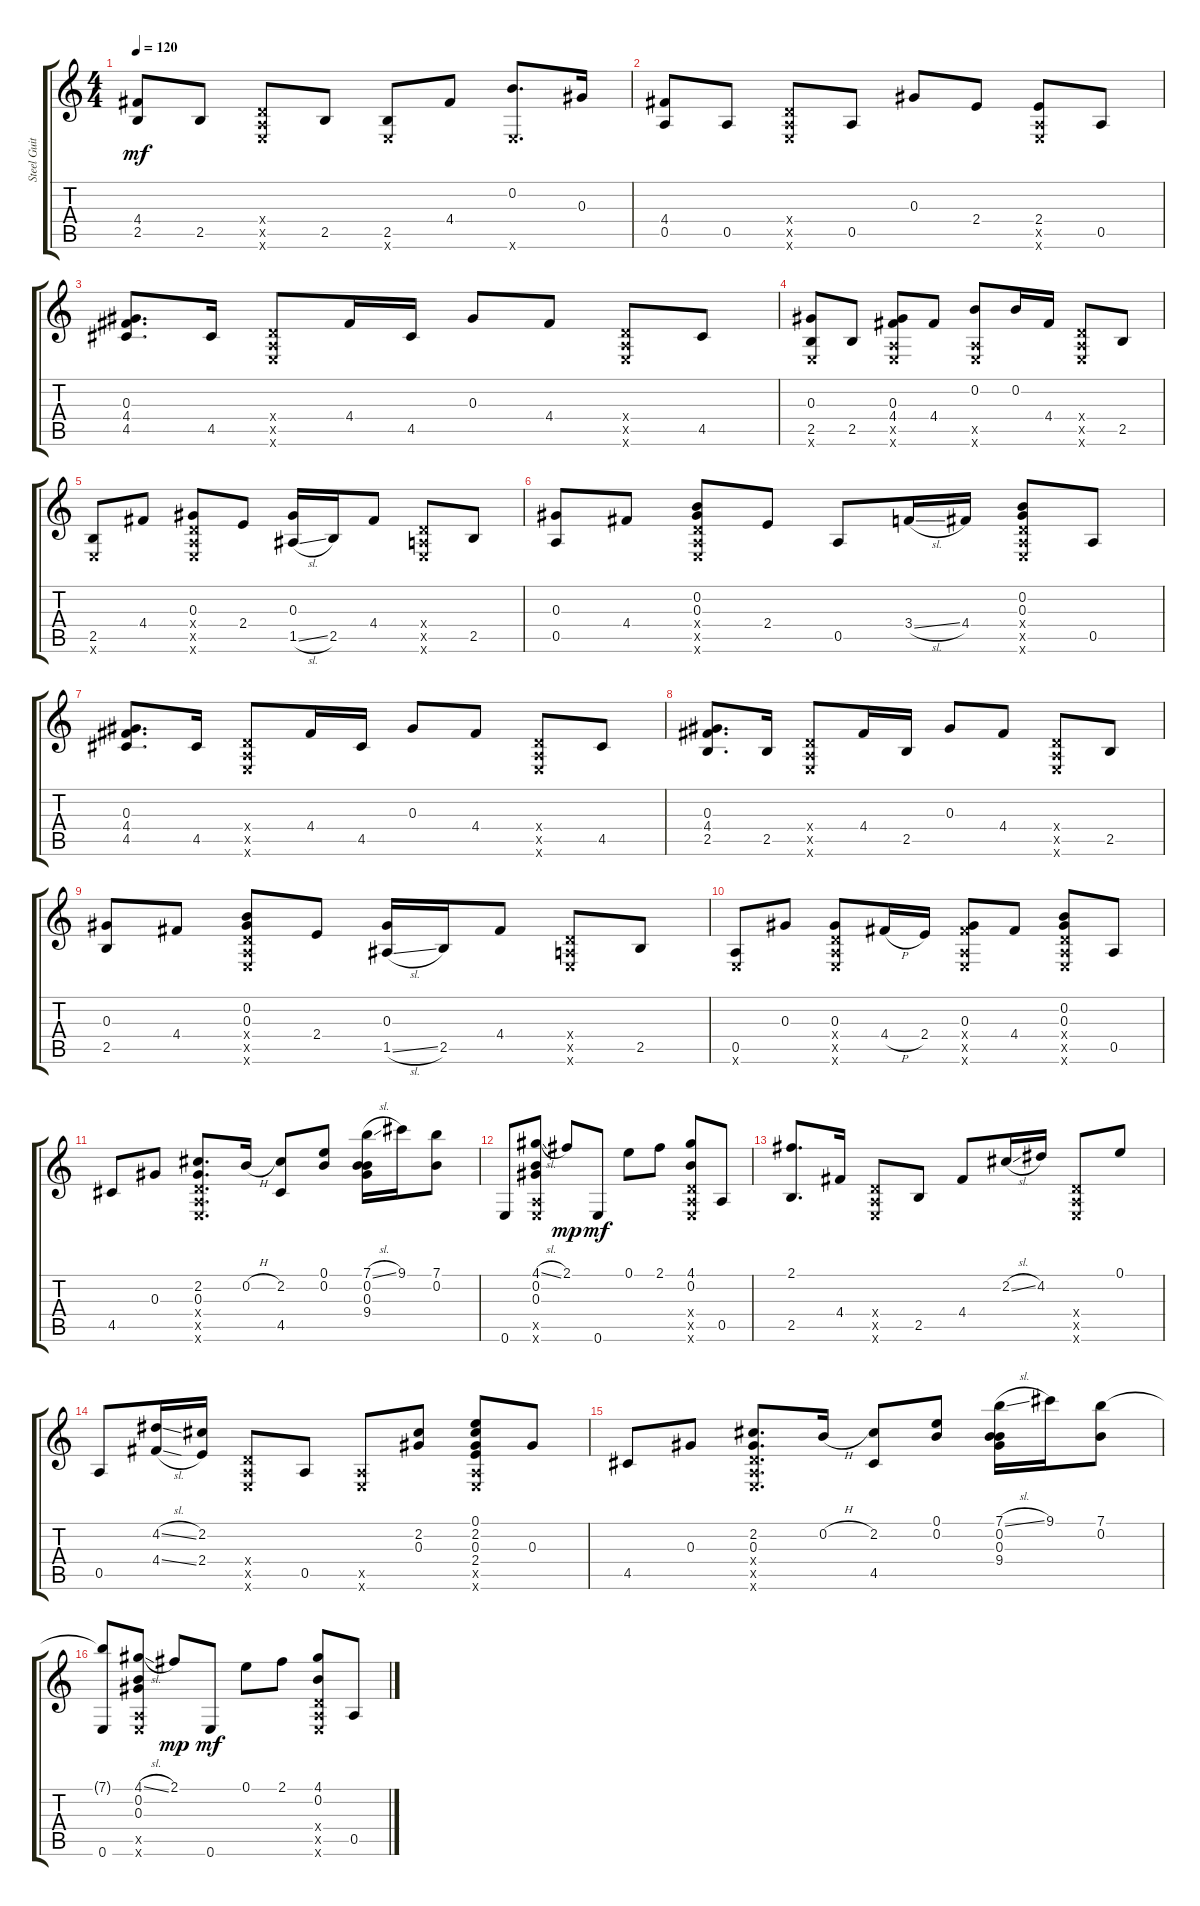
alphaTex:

\track ("Steel Guitar" "Steel Guit") {instrument acousticguitarsteel}
\staff {score tabs}
\tuning (E4 B3 Ab3 D3 A2 E2) {hide}
\ts (4 4)
\tempo 120
\clef g2
\ks c
(4.4 2.5).8{dy mf} 2.5.8 (0.4{x} 0.5{x} 0.6{x}).8 2.5.8 (2.5 0.6{x}).8 4.4.8 (0.2 0.6{x}).8{d} 0.3.16 |
(4.4 0.5).8 0.5.8 (0.4{x} 0.5{x} 0.6{x}).8 0.5.8 0.3.8 2.4.8 (2.4 0.5{x} 0.6{x}).8 0.5.8 |
(0.3 4.4 4.5).8{d} 4.5.16 (0.4{x} 0.5{x} 0.6{x}).8 4.4.16 4.5.16 0.3.8 4.4.8 (0.4{x} 0.5{x} 0.6{x}).8 4.5.8 |
(0.3 2.5 0.6{x}).8 2.5.8 (0.3 4.4 0.5{x} 0.6{x}).8 4.4.8 (0.2 0.5{x} 0.6{x}).8 0.2.16 4.4.16 (0.4{x} 0.5{x} 0.6{x}).8 2.5.8 |
(2.5 0.6{x}).8 4.4.8 (0.3 0.4{x} 0.5{x} 0.6{x}).8 2.4.8 (0.3 1.5{sl}).16 2.5.16 4.4.8 (0.4{x} 0.5{x} 0.6{x}).8 2.5.8 |
(0.3 0.5).8 4.4.8 (0.2 0.3 0.4{x} 0.5{x} 0.6{x}).8 2.4.8 0.5.8 3.4{sl}.16 4.4.16 (0.2 0.3 0.4{x} 0.5{x} 0.6{x}).8 0.5.8 |
(0.3 4.4 4.5).8{d} 4.5.16 (0.4{x} 0.5{x} 0.6{x}).8 4.4.16 4.5.16 0.3.8 4.4.8 (0.4{x} 0.5{x} 0.6{x}).8 4.5.8 |
(0.3 4.4 2.5).8{d} 2.5.16 (0.4{x} 0.5{x} 0.6{x}).8 4.4.16 2.5.16 0.3.8 4.4.8 (0.4{x} 0.5{x} 0.6{x}).8 2.5.8 |
(0.3 2.5).8 4.4.8 (0.2 0.3 0.4{x} 0.5{x} 0.6{x}).8 2.4.8 (0.3 1.5{sl}).16 2.5.16 4.4.8 (0.4{x} 0.5{x} 0.6{x}).8 2.5.8 |
(0.5 0.6{x}).8 0.3.8 (0.3 0.4{x} 0.5{x} 0.6{x}).8 4.4{h}.16 2.4.16 (0.3 4.4{x} 0.5{x} 0.6{x}).8 4.4.8 (0.2 0.3 0.4{x} 0.5{x} 0.6{x}).8 0.5.8 |
4.5.8 0.3.8 (2.2 0.3 0.4{x} 0.5{x} 0.6{x}).8{d} 0.2{h}.16 (2.2 4.5).8 (0.1 0.2).8 (7.1{sl} 0.2 0.3 9.4).16 9.1.16 (7.1 0.2).8 |
0.6.8 (4.1{sl} 0.2 0.3 0.5{x} 0.6{x}).8 2.1.8{dy mp} 0.6.8{dy mf} 0.1.8 2.1.8 (4.1 0.2 0.4{x} 0.5{x} 0.6{x}).8 0.5.8 |
(2.1 2.5).8{d} 4.4.16 (0.4{x} 0.5{x} 0.6{x}).8 2.5.8 4.4.8 2.2{sl}.16 4.2.16 (0.4{x} 0.5{x} 0.6{x}).8 0.1.8 |
0.5.8 (4.2{sl} 4.4{sl}).16 (2.2 2.4).16 (0.4{x} 0.5{x} 0.6{x}).8 0.5.8 (0.5{x} 0.6{x}).8 (2.2 0.3).8 (0.1 2.2 0.3 2.4 0.5{x} 0.6{x}).8 0.3.8 |
4.5.8 0.3.8 (2.2 0.3 0.4{x} 0.5{x} 0.6{x}).8{d} 0.2{h}.16 (2.2 4.5).8 (0.1 0.2).8 (7.1{sl} 0.2 0.3 9.4).16 9.1.16 (7.1 0.2).8 |
(7.1{t} 0.6).8 (4.1{sl} 0.2 0.3 0.5{x} 0.6{x}).8 2.1.8{dy mp} 0.6.8{dy mf} 0.1.8 2.1.8 (4.1 0.2 0.4{x} 0.5{x} 0.6{x}).8 0.5.8
